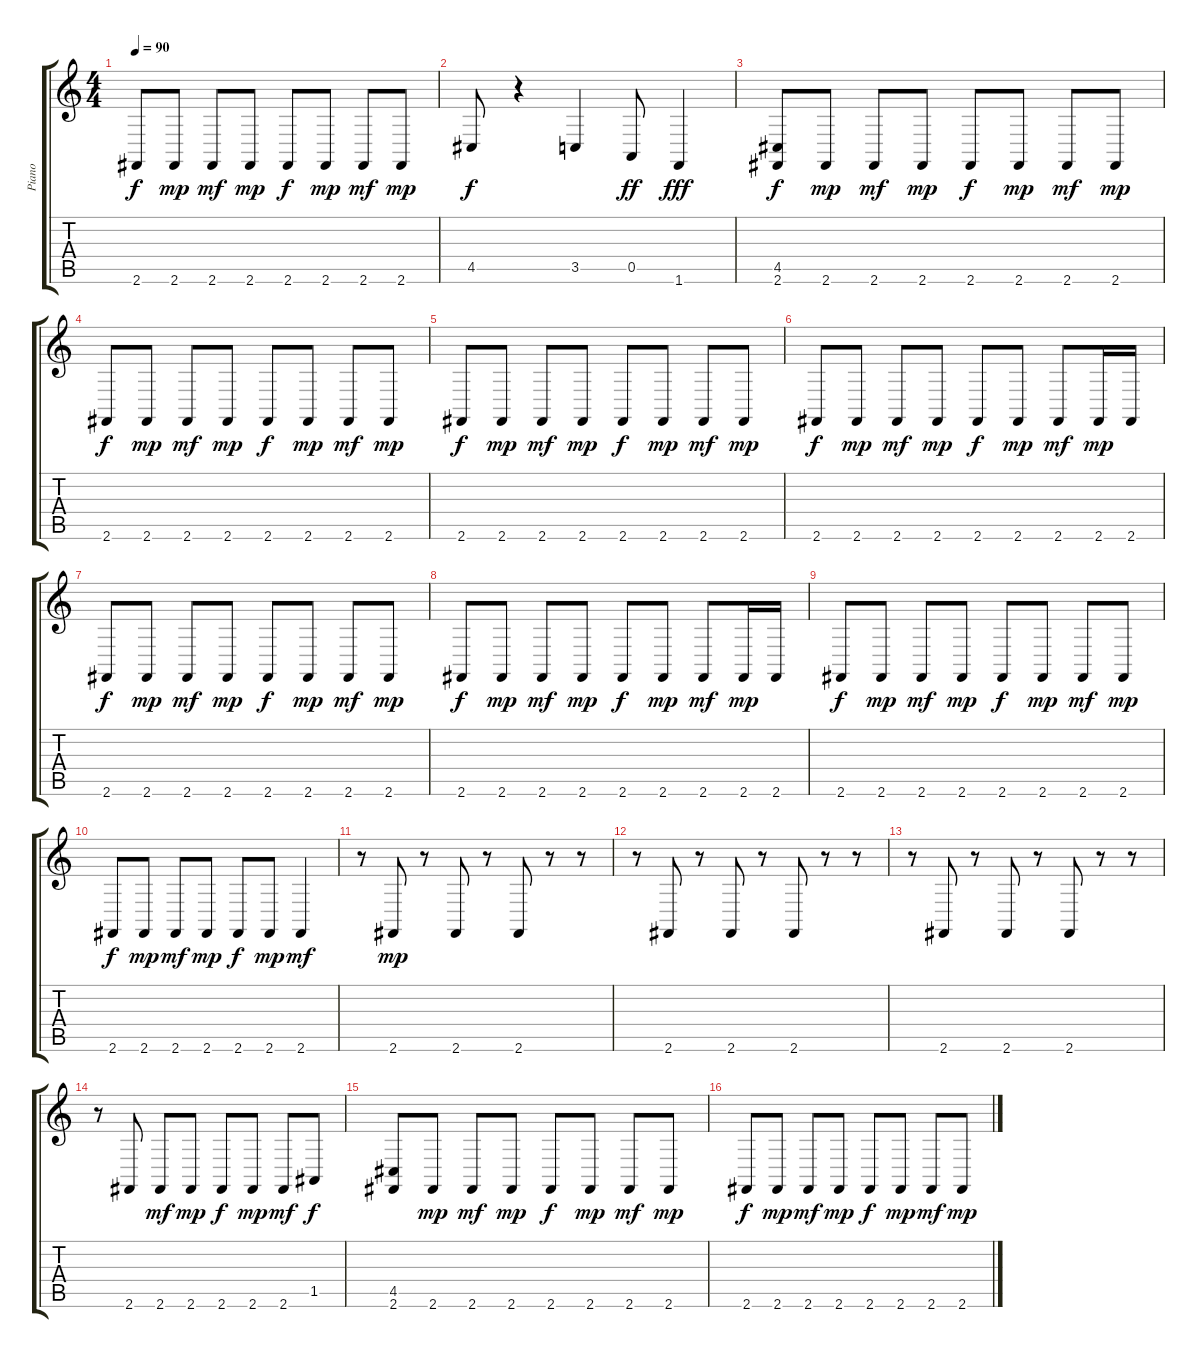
\track ("Piano" "Piano") {instrument acousticgrandpiano}
\staff {score tabs}
\tuning (E4 B3 G3 D3 A2 E2) {hide}
\ts (4 4)
\tempo 90
\clef g2
\ks c
2.6.8{dy f} 2.6.8{dy mp} 2.6.8{dy mf} 2.6.8{dy mp} 2.6.8{dy f} 2.6.8{dy mp} 2.6.8{dy mf} 2.6.8{dy mp} |
4.5.8{dy f} r.4 3.5.4 0.5.8{dy ff} 1.6.4{dy fff} |
(4.5 2.6).8{dy f} 2.6.8{dy mp} 2.6.8{dy mf} 2.6.8{dy mp} 2.6.8{dy f} 2.6.8{dy mp} 2.6.8{dy mf} 2.6.8{dy mp} |
2.6.8{dy f} 2.6.8{dy mp} 2.6.8{dy mf} 2.6.8{dy mp} 2.6.8{dy f} 2.6.8{dy mp} 2.6.8{dy mf} 2.6.8{dy mp} |
2.6.8{dy f} 2.6.8{dy mp} 2.6.8{dy mf} 2.6.8{dy mp} 2.6.8{dy f} 2.6.8{dy mp} 2.6.8{dy mf} 2.6.8{dy mp} |
2.6.8{dy f} 2.6.8{dy mp} 2.6.8{dy mf} 2.6.8{dy mp} 2.6.8{dy f} 2.6.8{dy mp} 2.6.8{dy mf} 2.6.16{dy mp} 2.6.16 |
2.6.8{dy f} 2.6.8{dy mp} 2.6.8{dy mf} 2.6.8{dy mp} 2.6.8{dy f} 2.6.8{dy mp} 2.6.8{dy mf} 2.6.8{dy mp} |
2.6.8{dy f} 2.6.8{dy mp} 2.6.8{dy mf} 2.6.8{dy mp} 2.6.8{dy f} 2.6.8{dy mp} 2.6.8{dy mf} 2.6.16{dy mp} 2.6.16 |
2.6.8{dy f} 2.6.8{dy mp} 2.6.8{dy mf} 2.6.8{dy mp} 2.6.8{dy f} 2.6.8{dy mp} 2.6.8{dy mf} 2.6.8{dy mp} |
2.6.8{dy f} 2.6.8{dy mp} 2.6.8{dy mf} 2.6.8{dy mp} 2.6.8{dy f} 2.6.8{dy mp} 2.6.4{dy mf} |
r.8 2.6.8{dy mp} r.8 2.6.8 r.8 2.6.8 r.8 r.8 |
r.8 2.6.8 r.8 2.6.8 r.8 2.6.8 r.8 r.8 |
r.8 2.6.8 r.8 2.6.8 r.8 2.6.8 r.8 r.8 |
r.8 2.6.8 2.6.8{dy mf} 2.6.8{dy mp} 2.6.8{dy f} 2.6.8{dy mp} 2.6.8{dy mf} 1.5.8{dy f} |
(4.5 2.6).8 2.6.8{dy mp} 2.6.8{dy mf} 2.6.8{dy mp} 2.6.8{dy f} 2.6.8{dy mp} 2.6.8{dy mf} 2.6.8{dy mp} |
2.6.8{dy f} 2.6.8{dy mp} 2.6.8{dy mf} 2.6.8{dy mp} 2.6.8{dy f} 2.6.8{dy mp} 2.6.8{dy mf} 2.6.8{dy mp}
